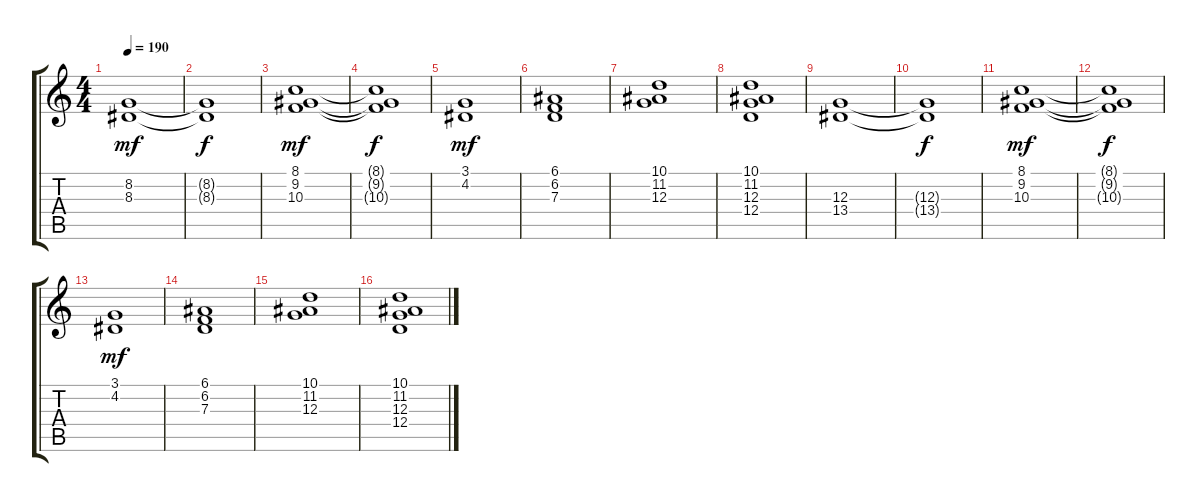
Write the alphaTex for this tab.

\track "" {instrument stringensemble1}
\staff {score tabs}
\tuning (E4 B3 G3 D3 A2 E2) {hide}
\ts (4 4)
\tempo 190
\clef g2
\ks c
(8.2 8.3).1{dy mf} |
(8.2{t} 8.3{t}).1{dy f} |
(8.1 9.2 10.3).1{dy mf} |
(8.1{t} 9.2{t} 10.3{t}).1{dy f} |
(3.1 4.2).1{dy mf} |
(6.1 6.2 7.3).1 |
(10.1 11.2 12.3).1 |
(10.1 11.2 12.3 12.4).1 |
(12.3 13.4).1 |
(12.3{t} 13.4{t}).1{dy f} |
(8.1 9.2 10.3).1{dy mf} |
(8.1{t} 9.2{t} 10.3{t}).1{dy f} |
(3.1 4.2).1{dy mf} |
(6.1 6.2 7.3).1 |
(10.1 11.2 12.3).1 |
(10.1 11.2 12.3 12.4).1
